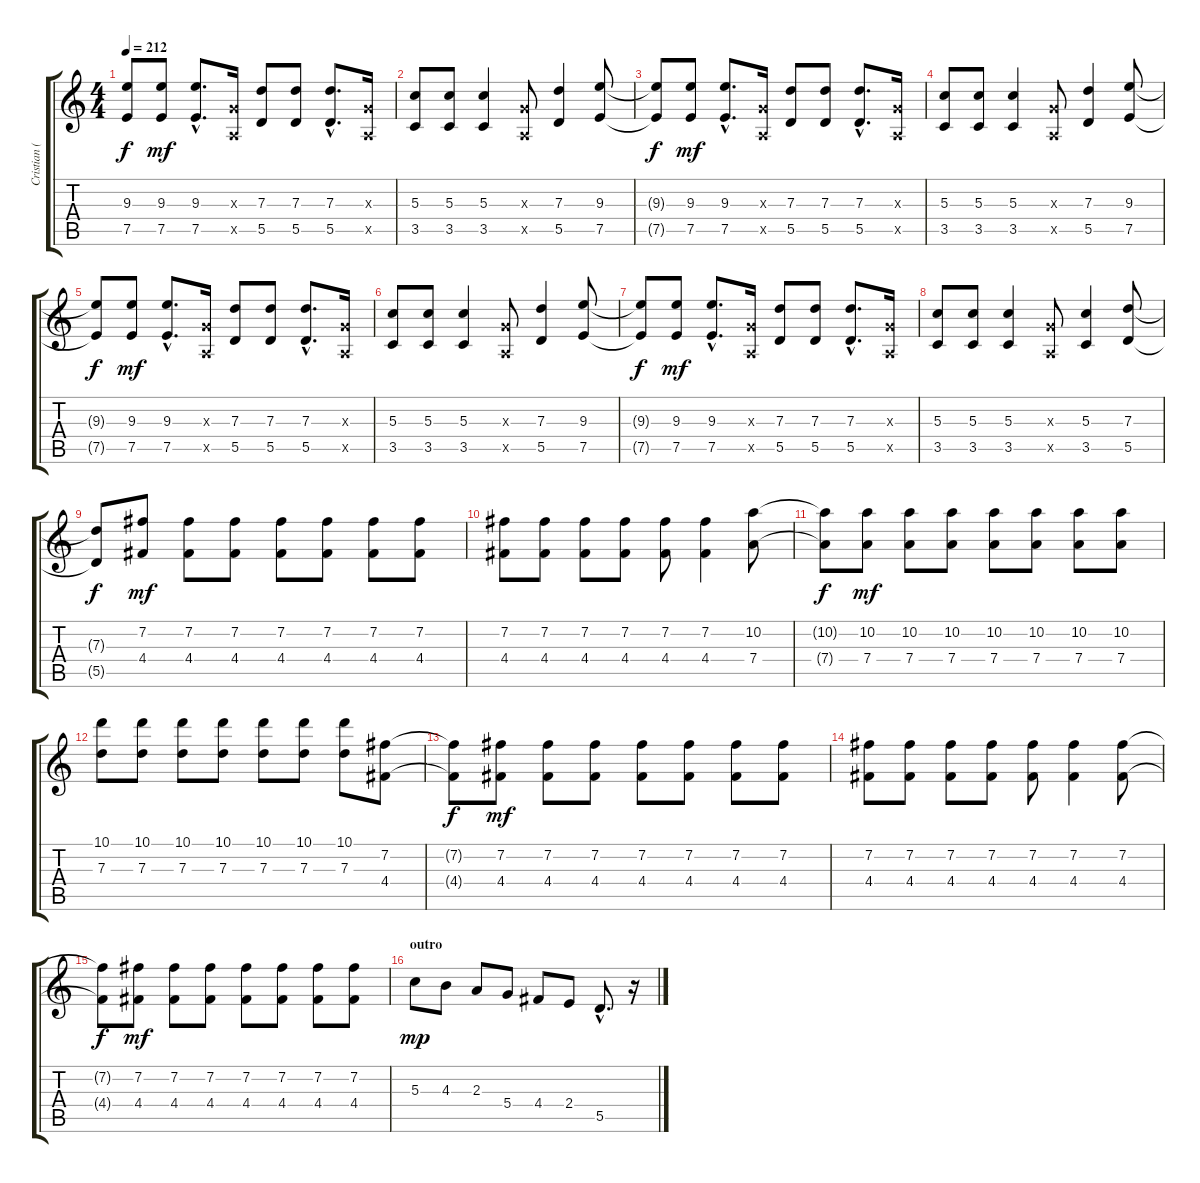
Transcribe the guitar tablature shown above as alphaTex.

\track ("Cristian (guitarra)" "Cristian (") {instrument distortionguitar}
\staff {score tabs}
\tuning (E4 B3 G3 D3 A2 E2) {hide}
\ts (4 4)
\tempo 212
\clef g2
\ks c
(9.3{t} 7.5{t}).8{dy f} (9.3 7.5).8{dy mf} (9.3{hac} 7.5{hac}).8{d} (0.3{x} 0.5{x}).16 (7.3 5.5).8 (7.3 5.5).8 (7.3{hac} 5.5{hac}).8{d} (0.3{x} 0.5{x}).16 |
(5.3 3.5).8 (5.3 3.5).8 (5.3 3.5).4 (0.3{x} 0.5{x}).8 (7.3 5.5).4 (9.3 7.5).8 |
(9.3{t} 7.5{t}).8{dy f} (9.3 7.5).8{dy mf} (9.3{hac} 7.5{hac}).8{d} (0.3{x} 0.5{x}).16 (7.3 5.5).8 (7.3 5.5).8 (7.3{hac} 5.5{hac}).8{d} (0.3{x} 0.5{x}).16 |
(5.3 3.5).8 (5.3 3.5).8 (5.3 3.5).4 (0.3{x} 0.5{x}).8 (7.3 5.5).4 (9.3 7.5).8 |
(9.3{t} 7.5{t}).8{dy f} (9.3 7.5).8{dy mf} (9.3{hac} 7.5{hac}).8{d} (0.3{x} 0.5{x}).16 (7.3 5.5).8 (7.3 5.5).8 (7.3{hac} 5.5{hac}).8{d} (0.3{x} 0.5{x}).16 |
(5.3 3.5).8 (5.3 3.5).8 (5.3 3.5).4 (0.3{x} 0.5{x}).8 (7.3 5.5).4 (9.3 7.5).8 |
(9.3{t} 7.5{t}).8{dy f} (9.3 7.5).8{dy mf} (9.3{hac} 7.5{hac}).8{d} (0.3{x} 0.5{x}).16 (7.3 5.5).8 (7.3 5.5).8 (7.3{hac} 5.5{hac}).8{d} (0.3{x} 0.5{x}).16 |
(5.3 3.5).8 (5.3 3.5).8 (5.3 3.5).4 (0.3{x} 0.5{x}).8 (5.3 3.5).4 (7.3 5.5).8 |
(7.3{t} 5.5{t}).8{dy f} (7.2 4.4).8{dy mf} (7.2 4.4).8 (7.2 4.4).8 (7.2 4.4).8 (7.2 4.4).8 (7.2 4.4).8 (7.2 4.4).8 |
(7.2 4.4).8 (7.2 4.4).8 (7.2 4.4).8 (7.2 4.4).8 (7.2 4.4).8 (7.2 4.4).4 (10.2 7.4).8 |
(10.2{t} 7.4{t}).8{dy f} (10.2 7.4).8{dy mf} (10.2 7.4).8 (10.2 7.4).8 (10.2 7.4).8 (10.2 7.4).8 (10.2 7.4).8 (10.2 7.4).8 |
(10.1 7.3).8 (10.1 7.3).8 (10.1 7.3).8 (10.1 7.3).8 (10.1 7.3).8 (10.1 7.3).8 (10.1 7.3).8 (7.2 4.4).8 |
(7.2{t} 4.4{t}).8{dy f} (7.2 4.4).8{dy mf} (7.2 4.4).8 (7.2 4.4).8 (7.2 4.4).8 (7.2 4.4).8 (7.2 4.4).8 (7.2 4.4).8 |
(7.2 4.4).8 (7.2 4.4).8 (7.2 4.4).8 (7.2 4.4).8 (7.2 4.4).8 (7.2 4.4).4 (7.2 4.4).8 |
(7.2{t} 4.4{t}).8{dy f} (7.2 4.4).8{dy mf} (7.2 4.4).8 (7.2 4.4).8 (7.2 4.4).8 (7.2 4.4).8 (7.2 4.4).8 (7.2 4.4).8 |
\section ("" "outro")
5.3.8{dy mp} 4.3.8 2.3.8 5.4.8 4.4.8 2.4.8 5.5{hac}.8{d} r.16
